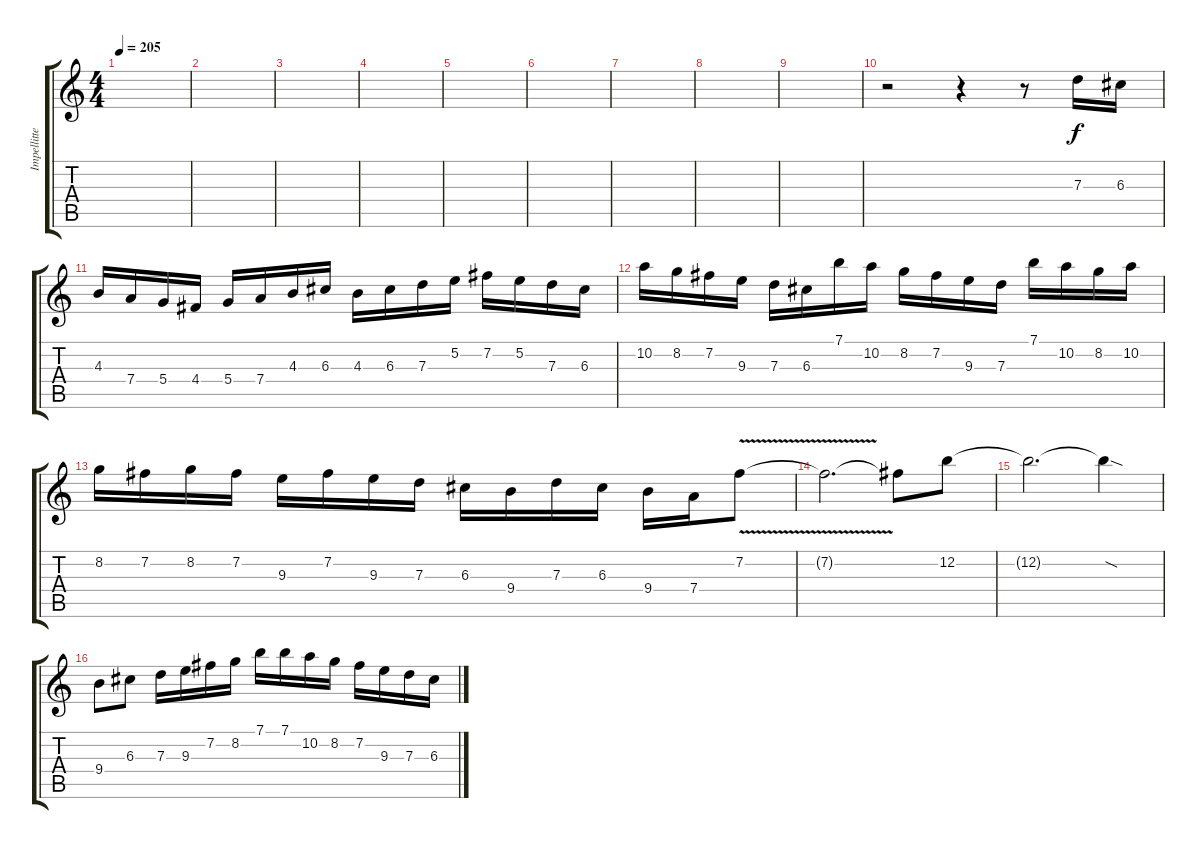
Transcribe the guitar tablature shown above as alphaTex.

\track ("Impellitteri3" "Impellitte") {instrument overdrivenguitar}
\staff {score tabs}
\tuning (E4 B3 G3 D3 A2 E2) {hide}
\ts (4 4)
\tempo 205
\clef g2
\ks c
|
|
|
|
|
|
|
|
|
r.2 r.4 r.8 7.3.16 6.3.16 |
4.3.16 7.4.16 5.4.16 4.4.16 5.4.16 7.4.16 4.3.16 6.3.16 4.3.16 6.3.16 7.3.16 5.2.16 7.2.16 5.2.16 7.3.16 6.3.16 |
10.2.16 8.2.16 7.2.16 9.3.16 7.3.16 6.3.16 7.1.16 10.2.16 8.2.16 7.2.16 9.3.16 7.3.16 7.1.16 10.2.16 8.2.16 10.2.16 |
8.2.16 7.2.16 8.2.16 7.2.16 9.3.16 7.2.16 9.3.16 7.3.16 6.3.16 9.4.16 7.3.16 6.3.16 9.4.16 7.4.16 7.2{v}.8 |
7.2{t}.2{d} 7.2{t}.8 12.2.8 |
12.2{t}.2{d} 12.2{sod t}.4 |
9.4.8 6.3.8 7.3.16 9.3.16 7.2.16 8.2.16 7.1.16 7.1.16 10.2.16 8.2.16 7.2.16 9.3.16 7.3.16 6.3.16
